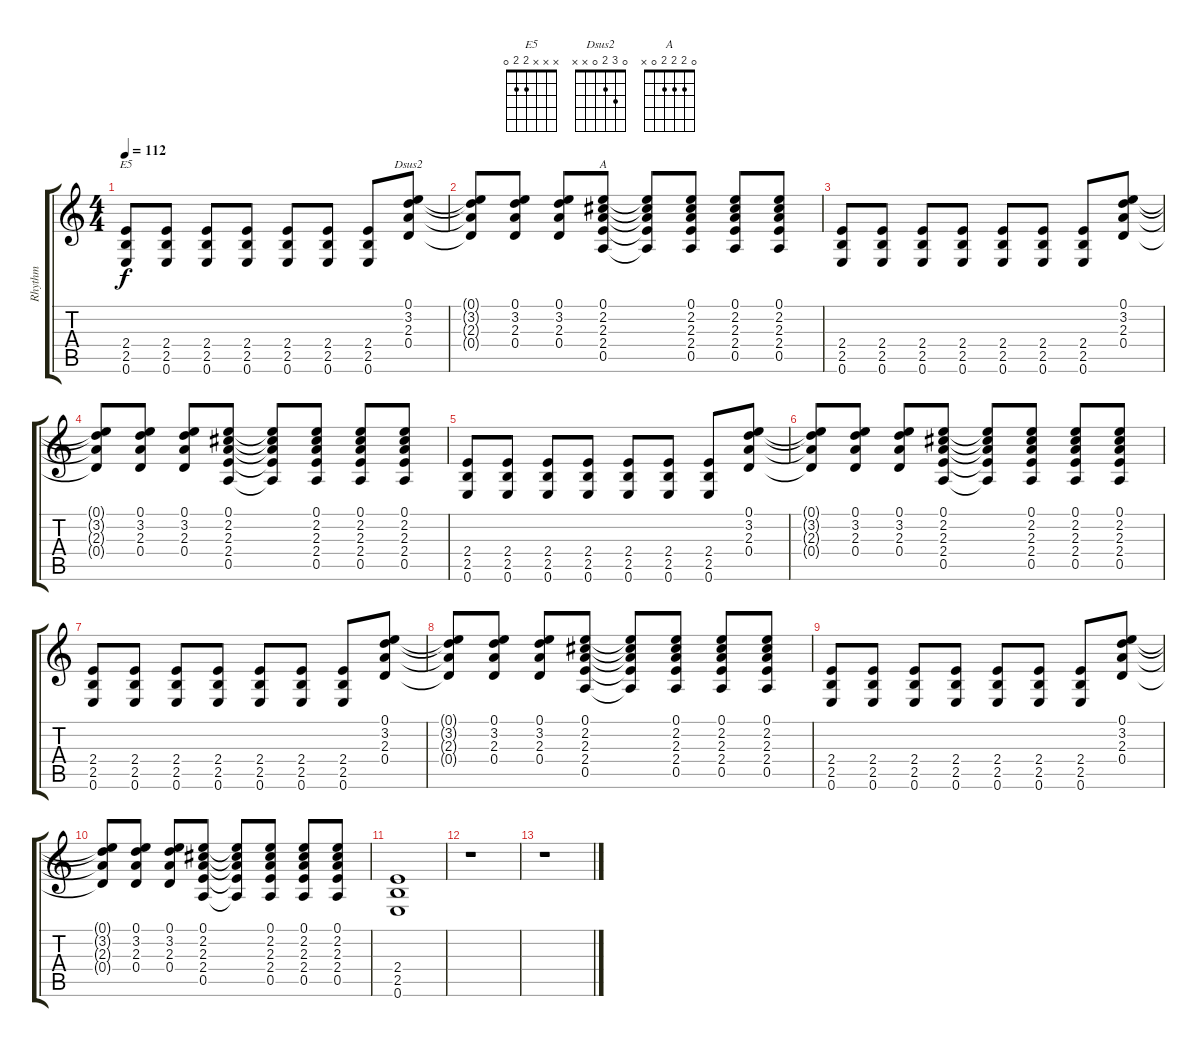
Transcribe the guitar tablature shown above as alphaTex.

\track ("Rhythm" "Rhythm") {instrument distortionguitar}
\staff {score tabs}
\tuning (E4 B3 G3 D3 A2 E2) {hide}
\chord ("E5" x x x 2 2 0)
\chord ("Dsus2" 0 3 2 0 x x)
\chord ("A" 0 2 2 2 0 x)
\ts (4 4)
\tempo 112
\clef g2
\ks c
(2.4 2.5 0.6).8{ch "E5" dy f} (2.4 2.5 0.6).8 (2.4 2.5 0.6).8 (2.4 2.5 0.6).8 (2.4 2.5 0.6).8 (2.4 2.5 0.6).8 (2.4 2.5 0.6).8 (0.1 3.2 2.3 0.4).8{ch "Dsus2"} |
(0.1{t} 3.2{t} 2.3{t} 0.4{t}).8 (0.1 3.2 2.3 0.4).8 (0.1 3.2 2.3 0.4).8 (0.1 2.2 2.3 2.4 0.5).8{ch "A"} (0.1{t} 2.2{t} 2.3{t} 2.4{t} 0.5{t}).8 (0.1 2.2 2.3 2.4 0.5).8 (0.1 2.2 2.3 2.4 0.5).8 (0.1 2.2 2.3 2.4 0.5).8 |
(2.4 2.5 0.6).8 (2.4 2.5 0.6).8 (2.4 2.5 0.6).8 (2.4 2.5 0.6).8 (2.4 2.5 0.6).8 (2.4 2.5 0.6).8 (2.4 2.5 0.6).8 (0.1 3.2 2.3 0.4).8 |
(0.1{t} 3.2{t} 2.3{t} 0.4{t}).8 (0.1 3.2 2.3 0.4).8 (0.1 3.2 2.3 0.4).8 (0.1 2.2 2.3 2.4 0.5).8 (0.1{t} 2.2{t} 2.3{t} 2.4{t} 0.5{t}).8 (0.1 2.2 2.3 2.4 0.5).8 (0.1 2.2 2.3 2.4 0.5).8 (0.1 2.2 2.3 2.4 0.5).8 |
(2.4 2.5 0.6).8 (2.4 2.5 0.6).8 (2.4 2.5 0.6).8 (2.4 2.5 0.6).8 (2.4 2.5 0.6).8 (2.4 2.5 0.6).8 (2.4 2.5 0.6).8 (0.1 3.2 2.3 0.4).8 |
(0.1{t} 3.2{t} 2.3{t} 0.4{t}).8 (0.1 3.2 2.3 0.4).8 (0.1 3.2 2.3 0.4).8 (0.1 2.2 2.3 2.4 0.5).8 (0.1{t} 2.2{t} 2.3{t} 2.4{t} 0.5{t}).8 (0.1 2.2 2.3 2.4 0.5).8 (0.1 2.2 2.3 2.4 0.5).8 (0.1 2.2 2.3 2.4 0.5).8 |
(2.4 2.5 0.6).8 (2.4 2.5 0.6).8 (2.4 2.5 0.6).8 (2.4 2.5 0.6).8 (2.4 2.5 0.6).8 (2.4 2.5 0.6).8 (2.4 2.5 0.6).8 (0.1 3.2 2.3 0.4).8 |
(0.1{t} 3.2{t} 2.3{t} 0.4{t}).8 (0.1 3.2 2.3 0.4).8 (0.1 3.2 2.3 0.4).8 (0.1 2.2 2.3 2.4 0.5).8 (0.1{t} 2.2{t} 2.3{t} 2.4{t} 0.5{t}).8 (0.1 2.2 2.3 2.4 0.5).8 (0.1 2.2 2.3 2.4 0.5).8 (0.1 2.2 2.3 2.4 0.5).8 |
(2.4 2.5 0.6).8 (2.4 2.5 0.6).8 (2.4 2.5 0.6).8 (2.4 2.5 0.6).8 (2.4 2.5 0.6).8 (2.4 2.5 0.6).8 (2.4 2.5 0.6).8 (0.1 3.2 2.3 0.4).8 |
(0.1{t} 3.2{t} 2.3{t} 0.4{t}).8 (0.1 3.2 2.3 0.4).8 (0.1 3.2 2.3 0.4).8 (0.1 2.2 2.3 2.4 0.5).8 (0.1{t} 2.2{t} 2.3{t} 2.4{t} 0.5{t}).8 (0.1 2.2 2.3 2.4 0.5).8 (0.1 2.2 2.3 2.4 0.5).8 (0.1 2.2 2.3 2.4 0.5).8 |
(2.4 2.5 0.6).1 |
r.1 |
r.1
